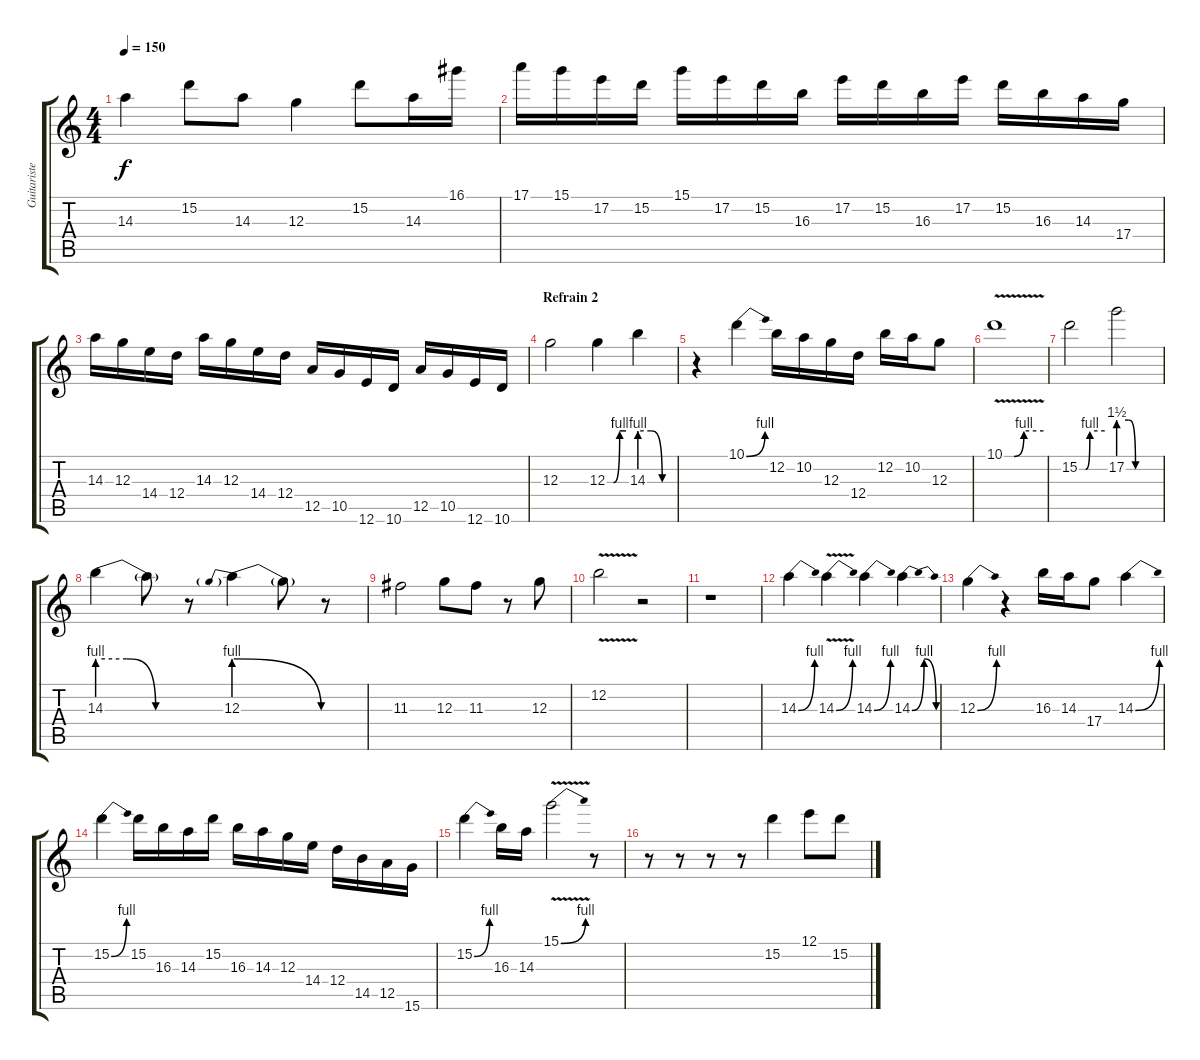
\track ("Guitariste soliste" "Guitariste") {instrument distortionguitar}
\staff {score tabs}
\tuning (E4 B3 G3 D3 A2 E2) {hide}
\ts (4 4)
\tempo 150
\clef g2
\ks c
14.3.4{dy f} 15.2.8 14.3.8 12.3.4 15.2.8 14.3.16 16.1.16 |
17.1.16 15.1.16 17.2.16 15.2.16 15.1.16 17.2.16 15.2.16 16.3.16 17.2.16 15.2.16 16.3.16 17.2.16 15.2.16 16.3.16 14.3.16 17.4.16 |
14.3.16 12.3.16 14.4.16 12.4.16 14.3.16 12.3.16 14.4.16 12.4.16 12.5.16 10.5.16 12.6.16 10.6.16 12.5.16 10.5.16 12.6.16 10.6.16 |
\section ("" "Refrain 2")
12.3.2 12.3{be (custom 0 0 20 0 40 4 60 4)}.4 14.3{be (custom 0 4 20 4 40 0 60 0)}.4 |
r.4 10.1{be (bend 0 0 60 4)}.4 12.2.16 10.2.16 12.3.16 12.4.16 12.2.16 10.2.16 12.3.8 |
10.1{be (custom 0 0 15 0 30 4 60 4) v}.1 |
15.2{be (custom 0 0 15 0 25 4 60 4)}.2 17.2{be (custom 0 6 15 6 25 0 60 0)}.2 |
14.3{be (custom 0 4 20 4 40 0 60 0)}.4 14.3{t}.8 r.8 12.3{be (prebendrelease 0 4 60 0)}.4 12.3{t}.8 r.8 |
11.3.2 12.3.8 11.3.8 r.8 12.3.8 |
12.2{v}.2 r.2 |
r.1 |
14.3{be (bend 0 0 60 4)}.4 14.3{be (bend 0 0 60 4) v}.4 14.3{be (bend 0 0 60 4)}.4 14.3{be (bendrelease 0 0 30 4 45 4 60 0)}.4 |
12.3{be (bend 0 0 60 4)}.4 r.4 16.3.16 14.3.16 17.4.8 14.3{be (bend 0 0 60 4)}.4 |
15.2{be (bend 0 0 60 4)}.4 15.2.16 16.3.16 14.3.16 15.2.16 16.3.16 14.3.16 12.3.16 14.4.16 12.4.16 14.5.16 12.5.16 15.6.16 |
15.2{be (bend 0 0 60 4)}.4 16.3.16 14.3.16 15.1{be (bend 0 0 60 4) v}.2 r.8 |
r.8 r.8 r.8 r.8 15.2.4 12.1.8 15.2.8
